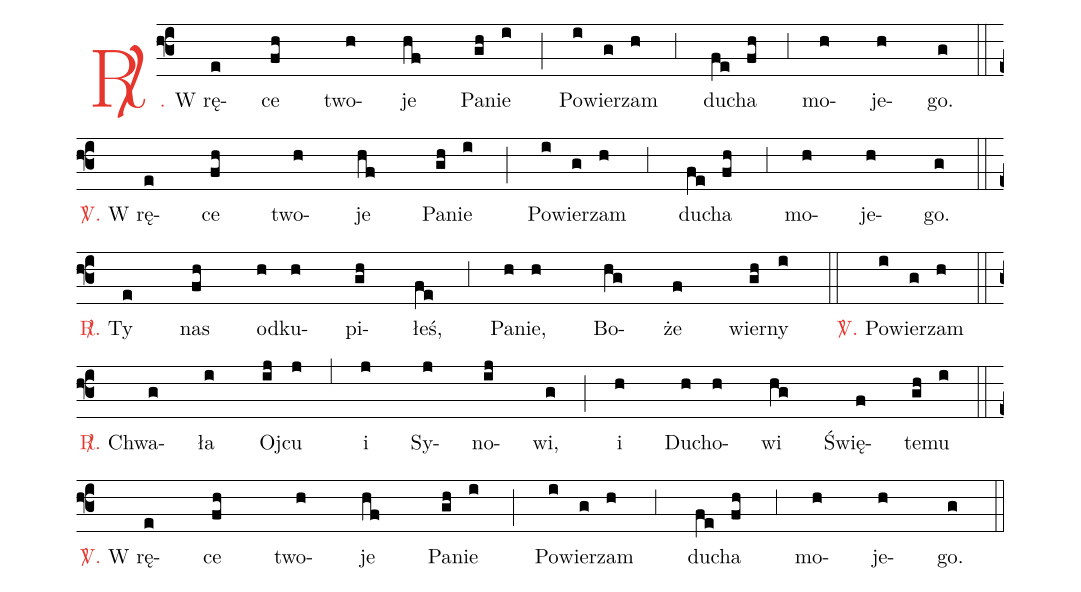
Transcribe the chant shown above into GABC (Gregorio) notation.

%%
(f3)<c><sp>R/</sp>.</c> W rę(e)ce(fh) two(h)je(hf) Pa(gh)nie(i) (;)
Po(i)wie(g)rzam(h) (,3) du(fe)cha(fh) (,3) mo(h)je(h)go.(g) (::) (z)
<c><sp>V/</sp>.</c> W rę(e)ce(fh) two(h)je(hf) Pa(gh)nie(i) (;)
Po(i)wie(g)rzam(h) (,3) du(fe)cha(fh) (,3) mo(h)je(h)go.(g) (::) (z)
<c><sp>R/</sp>.</c> Ty(e) nas(fh) od(h)ku(h)pi(gh)łeś,(fe) (,3) Pa(h)nie,(h) Bo(hg)że(f) wier(gh)ny(i) (::) <c><sp>V/</sp>.</c> Po(i)wie(g)rzam(h) (::) (z)
<c><sp>R/</sp>.</c> Chwa(g)ła(i) Oj(ij)cu(j) (,5)  i(j) Sy(j)no(ij)wi,(g) (;)
i(h) Du(h)cho(h)wi(hg) Świę(f)te(gh)mu(i) (::) (z)
<c><sp>V/</sp>.</c> W rę(e)ce(fh) two(h)je(hf) Pa(gh)nie(i) (;)
Po(i)wie(g)rzam(h) (,3) du(fe)cha(fh) (,3) mo(h)je(h)go.(g) (::) (z)
